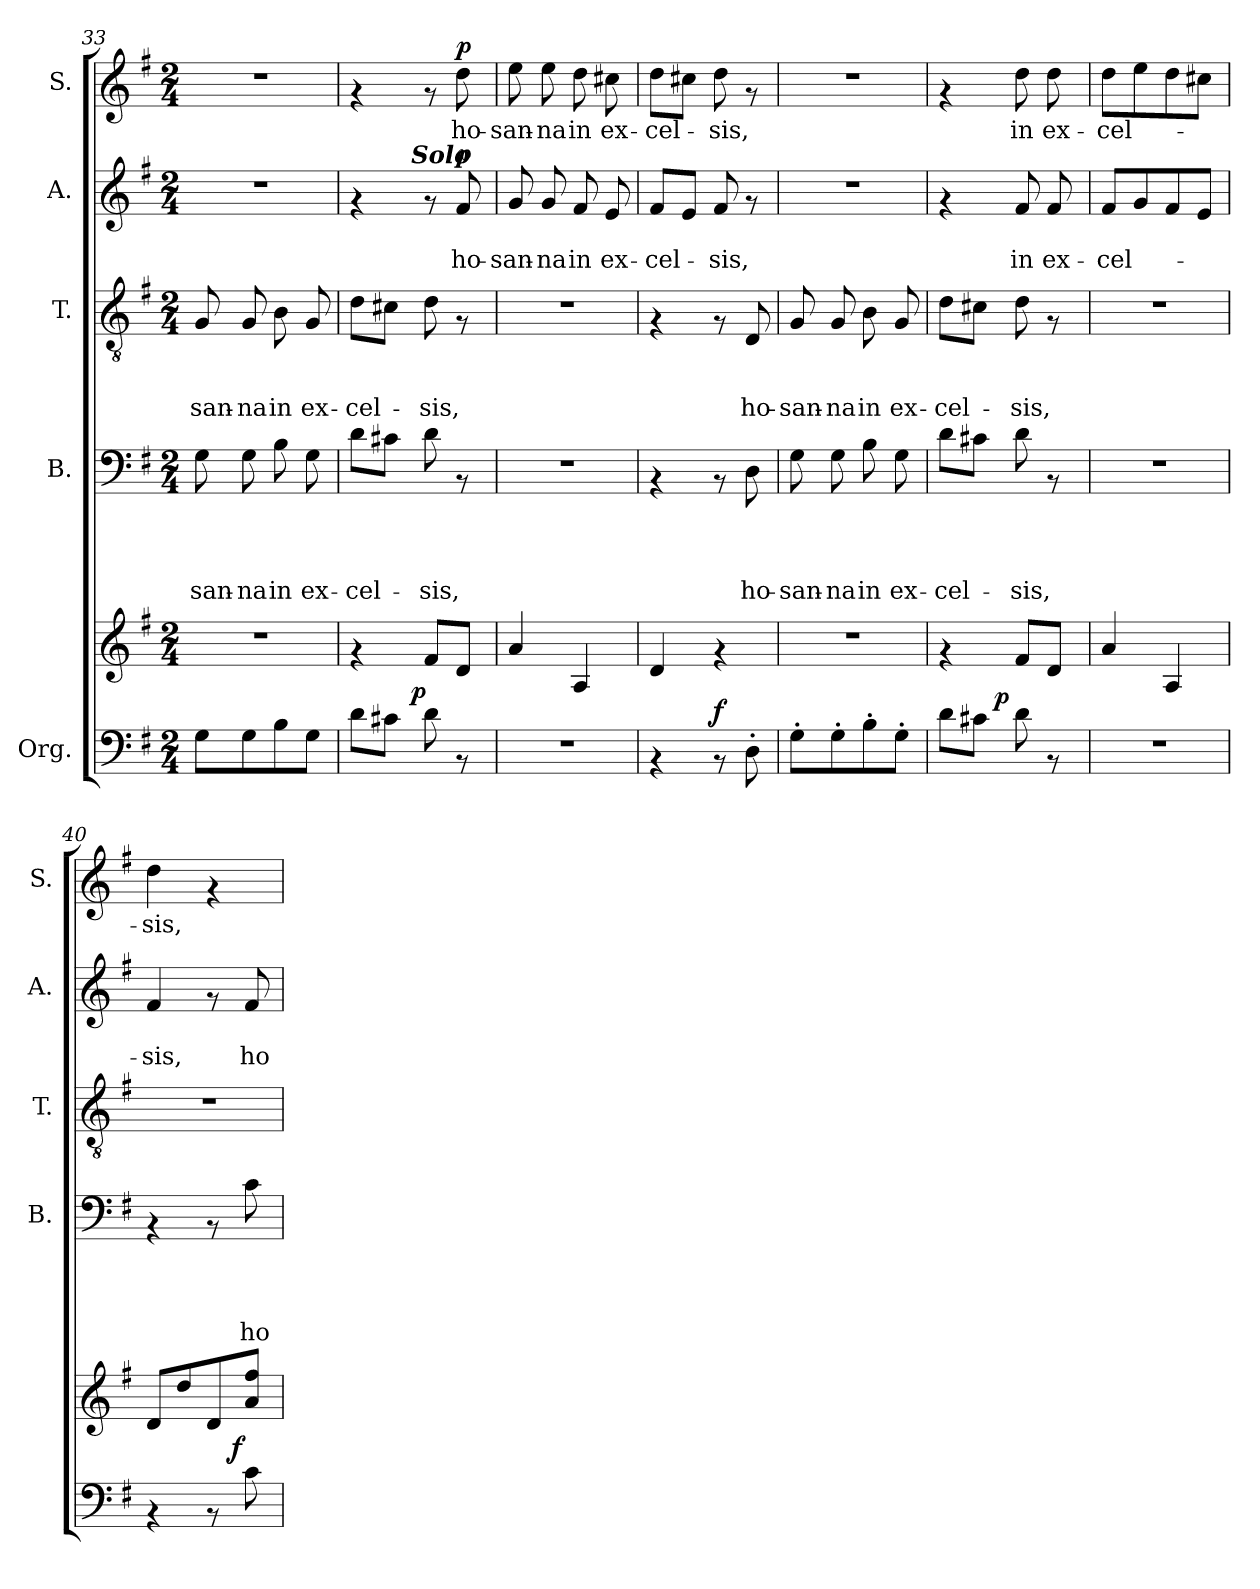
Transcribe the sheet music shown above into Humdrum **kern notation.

**kern	**kern	**dynam	**kern	**text	**text	**text	**text	**kern	**text	**text	**text	**kern	**text	**text	**dynam	**kern	**text	**dynam
*part5	*part5	*part5	*part4	*part4	*part4	*part4	*part4	*part3	*part3	*part3	*part3	*part2	*part2	*part2	*part2	*part1	*part1	*part1
*staff6	*staff5	*staff5/6	*staff4	*staff4	*staff4	*staff4	*staff4	*staff3	*staff3	*staff3	*staff3	*staff2	*staff2	*staff2	*staff2	*staff1	*staff1	*staff1
*I"Org.	*	*	*I"B.	*	*	*	*	*I"T.	*	*	*	*I"A.	*	*	*	*I"S.	*	*
*	*	*	*I'B.	*	*	*	*	*I'T.	*	*	*	*I'A.	*	*	*	*I'S.	*	*
!!LO:PB:g=z
*clefF4	*clefG2	*	*clefF4	*	*	*	*	*clefGv2	*	*	*	*clefG2	*	*	*	*clefG2	*	*
*k[f#]	*k[f#]	*	*k[f#]	*	*	*	*	*k[f#]	*	*	*	*k[f#]	*	*	*	*k[f#]	*	*
*G:	*G:	*	*G:	*	*	*	*	*G:	*	*	*	*G:	*	*	*	*G:	*	*
*M2/4	*M2/4	*	*M2/4	*	*	*	*	*M2/4	*	*	*	*M2/4	*	*	*	*M2/4	*	*
=33	=33	=33	=33	=33	=33	=33	=33	=33	=33	=33	=33	=33	=33	=33	=33	=33	=33	=33
!	!	!	!	!	!	!	!LO:LY:b	!	!	!	!LO:LY:b	!	!	!	!	!	!	!
8G\L	2r	.	8G\	.	.	.	-san-	8G/	.	.	-san-	2r	.	.	.	2r	.	.
!	!	!	!	!	!	!	!LO:LY:b	!	!	!	!LO:LY:b	!	!	!	!	!	!	!
8G\	.	.	8G\	.	.	.	-na	8G/	.	.	-na	.	.	.	.	.	.	.
!	!	!	!	!	!	!	!LO:LY:b	!	!	!	!LO:LY:b	!	!	!	!	!	!	!
8B\	.	.	8B\	.	.	.	in	8B\	.	.	in	.	.	.	.	.	.	.
!	!	!	!	!	!	!	!LO:LY:b	!	!	!	!LO:LY:b	!	!	!	!	!	!	!
8G\J	.	.	8G\	.	.	.	ex-	8G/	.	.	ex-	.	.	.	.	.	.	.
=34	=34	=34	=34	=34	=34	=34	=34	=34	=34	=34	=34	=34	=34	=34	=34	=34	=34	=34
!	!	!	!	!	!	!	!LO:LY:b	!	!	!	!LO:LY:b	!	!	!	!	!	!	!
*^	*	*	*	*	*	*	*	*	*	*	*	*^	*	*	*	*	*	*
8d\L	8..ryy	4rf	.	8d\L	.	.	.	-cel-	8d\L	.	.	-cel-	4rf	8..ryy	.	.	.	4rf	.	.
8c#X\J	.	.	.	8c#X\J	.	.	.	.	8c#X\J	.	.	.	.	.	.	.	.	.	.	.
!	!	!	!	!	!	!	!	!	!	!	!	!	!	!LO:TX:a:Bi:t=Solo	!	!	!	!	!	!
!	!	!	!LO:DY:a=2	!	!	!	!	!	!	!	!	!	!	!	!	!	!	!	!	!
.	4ryy	.	p	.	.	.	.	.	.	.	.	.	.	4ryy	.	.	.	.	.	.
!	!	!	!	!	!	!	!	!LO:LY:b	!	!	!	!LO:LY:b	!	!	!	!	!	!	!	!
8d\	.	8f#/L	.	8d\	.	.	.	-sis,	8d\	.	.	-sis,	8rf	.	.	.	.	8rf	.	.
!	!	!	!	!	!	!	!	!	!	!	!	!	!	!	!	!LO:LY:b	!LO:DY:a	!	!LO:LY:b	!LO:DY:a
8rAA	.	8d/J	.	8rAA	.	.	.	.	8rF	.	.	.	8f#/	.	.	ho-	p	8dd\	ho-	p
.	32ryy	.	.	.	.	.	.	.	.	.	.	.	.	32ryy	.	.	.	.	.	.
=35	=35	=35	=35	=35	=35	=35	=35	=35	=35	=35	=35	=35	=35	=35	=35	=35	=35	=35	=35	=35
!	!	!	!	!	!	!	!	!	!	!	!	!	!	!	!	!LO:LY:b	!	!	!LO:LY:b	!
*v	*v	*	*	*	*	*	*	*	*	*	*	*	*v	*v	*	*	*	*	*	*
2r	4a/	.	2r	.	.	.	.	2r	.	.	.	8g/	.	-san-	.	8ee\	-san-	.
!	!	!	!	!	!	!	!	!	!	!	!	!	!	!LO:LY:b	!	!	!LO:LY:b	!
.	.	.	.	.	.	.	.	.	.	.	.	8g/	.	-na	.	8ee\	-na	.
!	!	!	!	!	!	!	!	!	!	!	!	!	!	!LO:LY:b	!	!	!LO:LY:b	!
.	4A/	.	.	.	.	.	.	.	.	.	.	8f#/	.	in	.	8dd\	in	.
!	!	!	!	!	!	!	!	!	!	!	!	!	!	!LO:LY:b	!	!	!LO:LY:b	!
.	.	.	.	.	.	.	.	.	.	.	.	8e/	.	ex-	.	8cc#X\	ex-	.
=36	=36	=36	=36	=36	=36	=36	=36	=36	=36	=36	=36	=36	=36	=36	=36	=36	=36	=36
!	!	!	!	!	!	!	!	!	!	!	!	!	!	!LO:LY:b	!	!	!LO:LY:b	!
4rAA	4d/	.	4rAA	.	.	.	.	4rF	.	.	.	8f#/L	.	-cel-	.	8dd\L	-cel-	.
.	.	.	.	.	.	.	.	.	.	.	.	8e/J	.	.	.	8cc#X\J	.	.
!	!	!LO:DY:a=2	!	!	!	!	!	!	!	!	!	!	!	!LO:LY:b	!	!	!LO:LY:b	!
8rAA	4rf	f	8rAA	.	.	.	.	8rF	.	.	.	8f#/	.	-sis,	.	8dd\	-sis,	.
!	!	!	!	!	!	!	!LO:LY:b	!	!	!	!LO:LY:b	!	!	!	!	!	!	!
8D'>\	.	.	8D\	.	.	.	ho-	8D/	.	.	ho-	8rf	.	.	.	8rf	.	.
=37	=37	=37	=37	=37	=37	=37	=37	=37	=37	=37	=37	=37	=37	=37	=37	=37	=37	=37
!	!	!	!	!	!	!	!LO:LY:b	!	!	!	!LO:LY:b	!	!	!	!	!	!	!
8G'>\L	2r	.	8G\	.	.	.	-san-	8G/	.	.	-san-	2r	.	.	.	2r	.	.
!	!	!	!	!	!	!	!LO:LY:b	!	!	!	!LO:LY:b	!	!	!	!	!	!	!
8G'>\	.	.	8G\	.	.	.	-na	8G/	.	.	-na	.	.	.	.	.	.	.
!	!	!	!	!	!	!	!LO:LY:b	!	!	!	!LO:LY:b	!	!	!	!	!	!	!
8B'>\	.	.	8B\	.	.	.	in	8B\	.	.	in	.	.	.	.	.	.	.
!	!	!	!	!	!	!	!LO:LY:b	!	!	!	!LO:LY:b	!	!	!	!	!	!	!
8G'>\J	.	.	8G\	.	.	.	ex-	8G/	.	.	ex-	.	.	.	.	.	.	.
=38	=38	=38	=38	=38	=38	=38	=38	=38	=38	=38	=38	=38	=38	=38	=38	=38	=38	=38
!	!	!	!	!	!	!	!LO:LY:b	!	!	!	!LO:LY:b	!	!	!	!	!	!	!
*^	*	*	*	*	*	*	*	*	*	*	*	*	*	*	*	*	*	*
8d\L	8.ryy	4rf	.	8d\L	.	.	.	-cel-	8d\L	.	.	-cel-	4rf	.	.	.	4rf	.	.
8c#X\J	.	.	.	8c#X\J	.	.	.	.	8c#X\J	.	.	.	.	.	.	.	.	.	.
!	!	!	!LO:DY:a=2	!	!	!	!	!	!	!	!	!	!	!	!	!	!	!	!
.	4ryy	.	p	.	.	.	.	.	.	.	.	.	.	.	.	.	.	.	.
!	!	!	!	!	!	!	!	!LO:LY:b	!	!	!	!LO:LY:b	!	!	!LO:LY:b	!	!	!LO:LY:b	!
8d\	.	8f#/L	.	8d\	.	.	.	-sis,	8d\	.	.	-sis,	8f#/	.	in	.	8dd\	in	.
!	!	!	!	!	!	!	!	!	!	!	!	!	!	!	!LO:LY:b	!	!	!LO:LY:b	!
8rAA	.	8d/J	.	8rAA	.	.	.	.	8rF	.	.	.	8f#/	.	ex-	.	8dd\	ex-	.
.	16ryy	.	.	.	.	.	.	.	.	.	.	.	.	.	.	.	.	.	.
=39	=39	=39	=39	=39	=39	=39	=39	=39	=39	=39	=39	=39	=39	=39	=39	=39	=39	=39	=39
!	!	!	!	!	!	!	!	!	!	!	!	!	!	!	!LO:LY:b	!	!	!LO:LY:b	!
*v	*v	*	*	*	*	*	*	*	*	*	*	*	*	*	*	*	*	*	*
2r	4a/	.	2r	.	.	.	.	2r	.	.	.	8f#/L	.	-cel-	.	8dd\L	-cel-	.
.	.	.	.	.	.	.	.	.	.	.	.	8g/	.	.	.	8ee\	.	.
.	4A/	.	.	.	.	.	.	.	.	.	.	8f#/	.	.	.	8dd\	.	.
.	.	.	.	.	.	.	.	.	.	.	.	8e/J	.	.	.	8cc#X\J	.	.
=40	=40	=40	=40	=40	=40	=40	=40	=40	=40	=40	=40	=40	=40	=40	=40	=40	=40	=40
!	!	!	!	!	!	!	!	!	!	!	!	!	!	!LO:LY:b	!	!	!LO:LY:b	!
*^	*	*	*	*	*	*	*	*	*	*	*	*	*	*	*	*	*	*
4rAA	4ryy	8d/L	.	4rAA	.	.	.	.	2r	.	.	.	4f#/	.	-sis,	.	4dd\	-sis,	.
.	.	8dd/	.	.	.	.	.	.	.	.	.	.	.	.	.	.	.	.	.
8rAA	16.ryy	8d/	.	8rAA	.	.	.	.	.	.	.	.	8rf	.	.	.	4rf	.	.
!	!	!	!LO:DY:a=2	!	!	!	!	!	!	!	!	!	!	!	!	!	!	!	!
.	8ryy	.	f	.	.	.	.	.	.	.	.	.	.	.	.	.	.	.	.
!	!	!	!	!	!	!	!	!LO:LY:b	!	!	!	!	!	!	!LO:LY:b	!	!	!	!
8c\	.	8a/ 8ff#/J	.	8c\	.	.	.	ho-	.	.	.	.	8f#/	.	ho-	.	.	.	.
.	32ryy	.	.	.	.	.	.	.	.	.	.	.	.	.	.	.	.	.	.
*v	*v	*	*	*	*	*	*	*	*	*	*	*	*	*	*	*	*	*	*
=	=	=	=	=	=	=	=	=	=	=	=	=	=	=	=	=	=	=
*-	*-	*-	*-	*-	*-	*-	*-	*-	*-	*-	*-	*-	*-	*-	*-	*-	*-	*-
